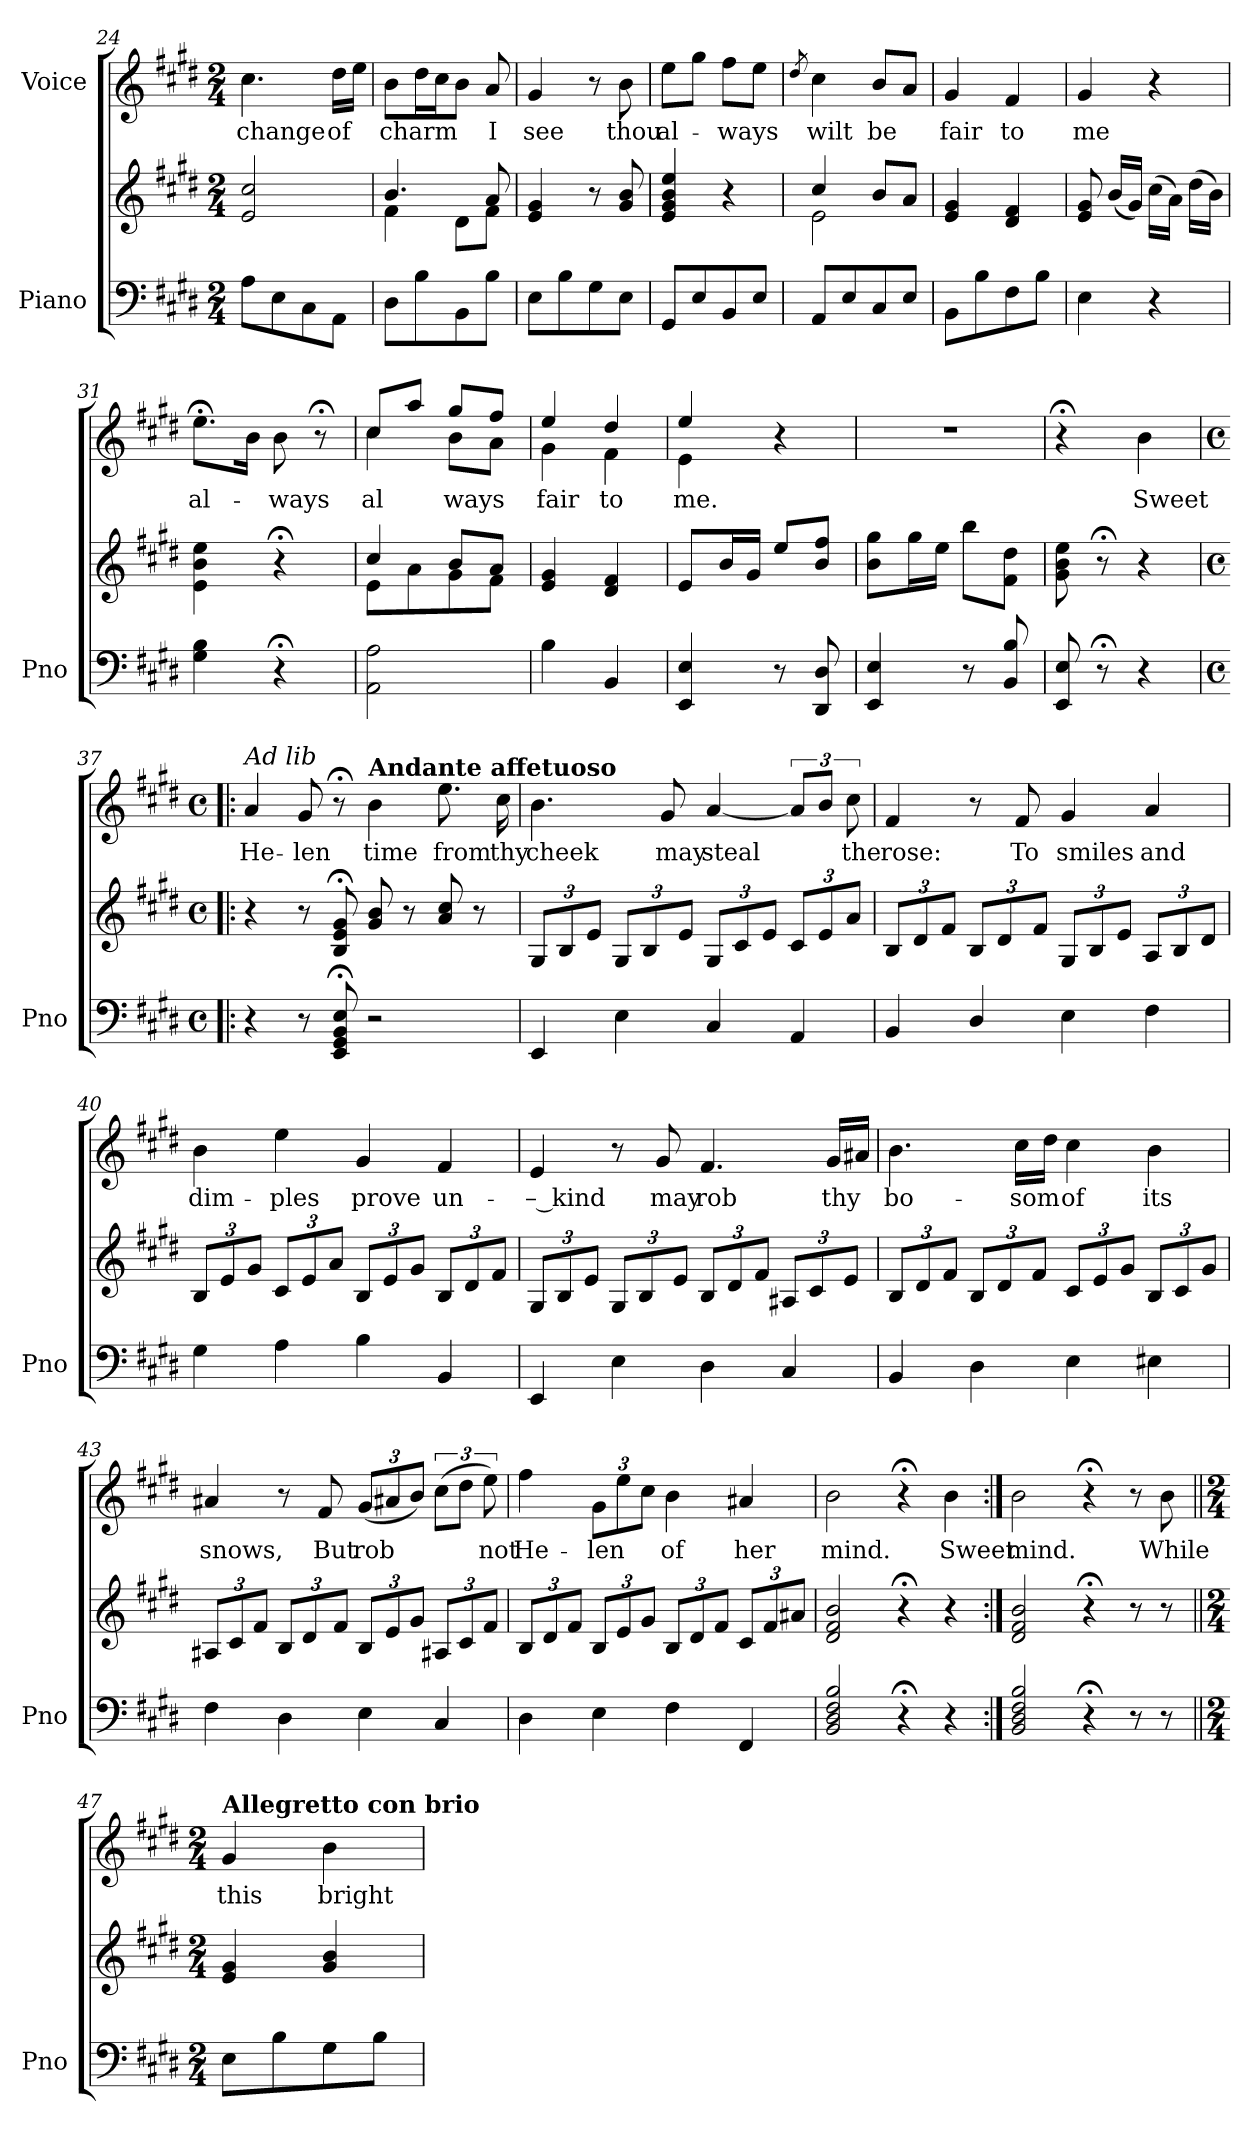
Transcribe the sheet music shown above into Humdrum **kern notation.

**kern	**kern	**kern	**text
*part2	*part2	*part1	*part1
*staff3	*staff2	*staff1	*staff1
*I"Piano	*	*I"Voice	*
*I'Pno	*	*	*
*clefF4	*clefG2	*clefG2	*
*k[f#c#g#d#]	*k[f#c#g#d#]	*k[f#c#g#d#]	*
*M2/4	*M2/4	*M2/4	*
=24	=24	=24	=24
8A\L	2e/ 2cc#/	4.cc#\	change
8E\	.	.	.
8C#\	.	.	.
8AA\J	.	16dd#\LL	of
.	.	16ee\JJ	.
=25	=25	=25	=25
*	*^	*	*
8D#\L	4.b/	4f#\	8b\L	charm
8B\	.	.	16dd#\L	.
.	.	.	16cc#\J	.
8BB\	.	8d#\L	8b\J	.
8B\J	8a/	8f#\J	8a/	I
*	*v	*v	*	*
=26	=26	=26	=26
8E\L	4e/ 4g#/	4g#/	see
8B\	.	.	.
8G#\	8r	8r	.
8E\J	8g#/ 8b/	8b\	thou
=27	=27	=27	=27
8GG#/L	4e/ 4g#/ 4b/ 4ee/	8ee\L	al-
8E/	.	8gg#\J	.
8BB/	4r	8ff#\L	-ways
8E/J	.	8ee\J	.
=28	=28	=28	=28
.	.	8qdd#/	.
*	*^	*	*
8AA/L	4cc#/	2e\	4cc#\	wilt
8E/	.	.	.	.
8C#/	8b/L	.	8b/L	be
8E/J	8a/J	.	8a/J	.
*	*v	*v	*	*
=29	=29	=29	=29
8BB\L	4e/ 4g#/	4g#/	fair
8B\	.	.	.
8F#\	4d#/ 4f#/	4f#/	to
8B\J	.	.	.
=30	=30	=30	=30
4E\	8e/ 8g#/	4g#/	me
.	(16b/LL	.	.
.	16g#/JJ)	.	.
4r	(16cc#\LL	4r	.
.	16a\JJ)	.	.
.	(16dd#\LL	.	.
.	16b\JJ)	.	.
=31	=31	=31	=31
4G#\ 4B\	4e\ 4b\ 4ee\	8.ee;<\L	al-
.	.	16b\Jk	.
4r;<	4r;<	8b\	-ways
.	.	8r;<	.
=32	=32	=32	=32
*	*^	*^	*
2AA\ 2A\	4cc#/	8e\L	8cc#/L	4cc#\	al
.	.	8a\	8aa/J	.	.
.	8b/L	8g#\	8gg#/L	8b\L	ways
.	8a/J	8f#\J	8ff#/J	8a\J	.
*	*v	*v	*	*	*
=33	=33	=33	=33	=33
4B\	4e/ 4g#/	4ee/	4g#\	fair
4BB/	4d#/ 4f#/	4dd#/	4f#\	to
=34	=34	=34	=34	=34
4EE/ 4E/	8e/L	4ee/	4e\	me.
.	16b/L	.	.	.
.	16g#/JJ	.	.	.
8r	8ee/L	4r	4ryy	.
8DD#/ 8D#/	8b/ 8ff#/J	.	.	.
*	*	*v	*v	*
=35	=35	=35	=35
4EE/ 4E/	8b\ 8gg#\L	2r	.
.	16gg#\L	.	.
.	16ee\JJ	.	.
8r	8bb\L	.	.
8BB/ 8B/	8f#\ 8dd#\J	.	.
=36	=36	=36	=36
8EE/ 8E/	8g#\ 8b\ 8ee\	4r;<	.
8r;<	8r;<	.	.
4r	4r	4b\	Sweet
=37!|:	=37!|:	=37!|:	=37!|:
*M4/4	*M4/4	*M4/4	*
*met(c)	*met(c)	*met(c)	*
!	!	!LO:TX:i:t=Ad lib	!
4r	4r	4a/	He-
8r	8r	8g#/	-len
8EE/; 8GG#/; 8BB/; 8E/;	8B/;< 8e/;< 8g#/;<	8r;<	.
!	!	!LO:TX:a:B:t=Andante affetuoso	!
2r	8g#/ 8b/	4b\	time
.	8r	.	.
.	8a/ 8cc#/	8.ee\	from
.	8r	.	.
.	.	16cc#\	thy
=38	=38	=38	=38
*	*Xbrackettup	*	*
4EE/	12G#/L	4.b\	cheek
.	12B/	.	.
.	12e/J	.	.
4E\	12G#/L	.	.
.	12B/	.	.
.	.	8g#/	may
.	12e/J	.	.
4C#/	12G#/L	[4a/	steal
.	12c#/	.	.
.	12e/J	.	.
4AA/	12c#/L	12a/L]	.
.	12e/	12b/J	.
.	12a/J	12cc#\	the
=39	=39	=39	=39
4BB/	12B/L	4f#/	rose:
.	12d#/	.	.
.	12f#/J	.	.
4D#/	12B/L	8r	.
.	12d#/	.	.
.	.	8f#/	To
.	12f#/J	.	.
4E\	12G#/L	4g#/	smiles
.	12B/	.	.
.	12e/J	.	.
4F#\	12A/L	4a/	and
.	12B/	.	.
.	12d#/J	.	.
=40	=40	=40	=40
4G#\	12B/L	4b\	dim-
.	12e/	.	.
.	12g#/J	.	.
4A\	12c#/L	4ee\	-ples
.	12e/	.	.
.	12a/J	.	.
4B\	12B/L	4g#/	prove
.	12e/	.	.
.	12g#/J	.	.
4BB/	12B/L	4f#/	un-
.	12d#/	.	.
.	12f#/J	.	.
=41	=41	=41	=41
4EE/	12G#/L	4e/	-– kind
.	12B/	.	.
.	12e/J	.	.
4E\	12G#/L	8r	.
.	12B/	.	.
.	.	8g#/	may
.	12e/J	.	.
4D#\	12B/L	4.f#/	rob
.	12d#/	.	.
.	12f#/J	.	.
4C#/	12A#X/L	.	.
.	12c#/	.	.
.	.	16g#/LL	thy
.	12e/J	.	.
.	.	16a#X/JJ	.
=42	=42	=42	=42
4BB/	12B/L	4.b\	bo-
.	12d#/	.	.
.	12f#/J	.	.
4D#\	12B/L	.	.
.	12d#/	.	.
.	.	16cc#\LL	-som
.	12f#/J	.	.
.	.	16dd#\JJ	.
4E\	12c#/L	4cc#\	of
.	12e/	.	.
.	12g#/J	.	.
4E#X\	12B/L	4b\	its
.	12c#/	.	.
.	12g#/J	.	.
=43	=43	=43	=43
4F#\	12A#X/L	4a#X/	snows,
.	12c#/	.	.
.	12f#/J	.	.
4D#\	12B/L	8r	.
.	12d#/	.	.
.	.	8f#/	But
.	12f#/J	.	.
*	*	*Xbrackettup	*
4E\	12B/L	(12g#/L	rob
.	12e/	12a#X/	.
.	12g#/J	12b/J)	.
*	*	*brackettup	*
4C#/	12A#X/L	(12cc#\L	.
.	12c#/	12dd#\J	.
.	12f#/J	12ee\)	not
=44	=44	=44	=44
4D#\	12B/L	4ff#\	He-
.	12d#/	.	.
.	12f#/J	.	.
4E\	12B/L	12g#\L	-len
.	12e/	12ee\	.
.	12g#/J	12cc#\J	.
4F#\	12B/L	4b\	of
.	12d#/	.	.
.	12f#/J	.	.
4FF#/	12c#/L	4a#X/	her
.	12f#/	.	.
.	12a#X/J	.	.
=45	=45	=45	=45
2BB/ 2D#/ 2F#/ 2B/	2d#/ 2f#/ 2b/	2b\	mind.
4r;<	4r;<	4r;<	.
4r	4r	4b\	Sweet
=46:|!	=46:|!	=46:|!	=46:|!
2BB/ 2D#/ 2F#/ 2B/	2d#/ 2f#/ 2b/	2b\	mind.
4r;<	4r;<	4r;<	.
8r	8r	8r	.
8r	8r	8b\	While
=47||	=47||	=47||	=47||
*M2/4	*M2/4	*M2/4	*
!	!	!LO:TX:a:B:t=Allegretto con brio	!
8E\L	4e/ 4g#/	4g#/	this
8B\	.	.	.
8G#\	4g#/ 4b/	4b\	bright
8B\J	.	.	.
=	=	=	=
*-	*-	*-	*-
